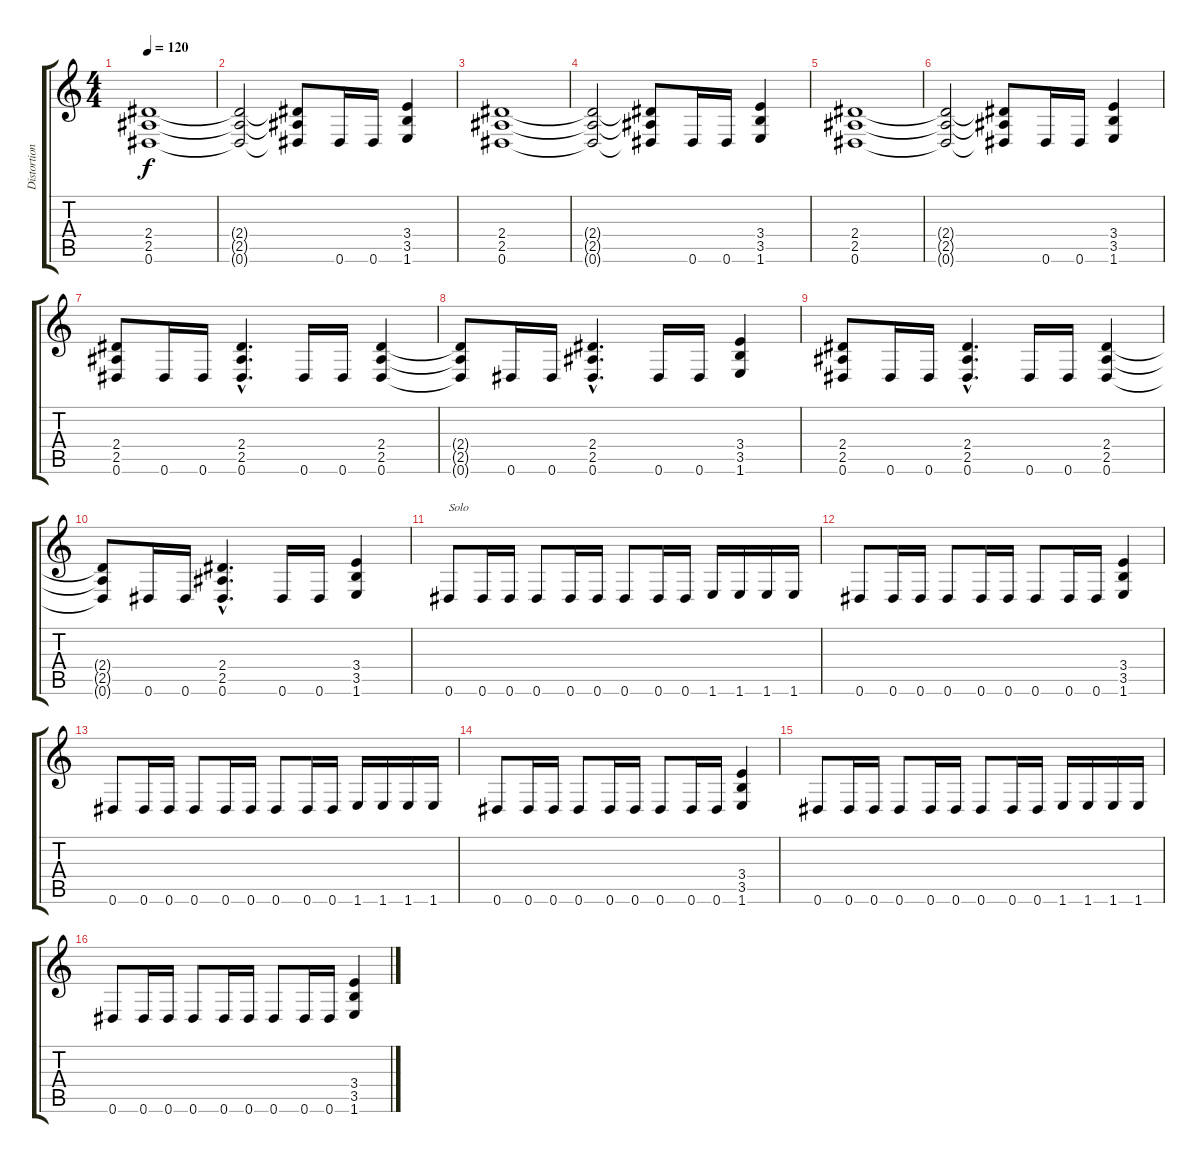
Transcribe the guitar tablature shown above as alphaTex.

\track ("Distortion Guitar II" "Distortion") {instrument distortionguitar}
\staff {score tabs}
\tuning (Eb4 Bb3 Gb3 Db3 Ab2 Eb2) {hide}
\ts (4 4)
\tempo 120
\clef g2
\ks c
(2.4 2.5 0.6).1{dy f} |
(2.4{t} 2.5{t} 0.6{t}).2 (2.4{t} 2.5{t} 0.6{t}).8 0.6.16 0.6.16 (3.4 3.5 1.6).4 |
(2.4 2.5 0.6).1 |
(2.4{t} 2.5{t} 0.6{t}).2 (2.4{t} 2.5{t} 0.6{t}).8 0.6.16 0.6.16 (3.4 3.5 1.6).4 |
(2.4 2.5 0.6).1 |
(2.4{t} 2.5{t} 0.6{t}).2 (2.4{t} 2.5{t} 0.6{t}).8 0.6.16 0.6.16 (3.4 3.5 1.6).4 |
(2.4 2.5 0.6).8 0.6.16 0.6.16 (2.4{hac} 2.5{hac} 0.6{hac}).4{d} 0.6.16 0.6.16 (2.4 2.5 0.6).4 |
(2.4{t} 2.5{t} 0.6{t}).8 0.6.16 0.6.16 (2.4{hac} 2.5{hac} 0.6{hac}).4{d} 0.6.16 0.6.16 (3.4 3.5 1.6).4 |
(2.4 2.5 0.6).8 0.6.16 0.6.16 (2.4{hac} 2.5{hac} 0.6{hac}).4{d} 0.6.16 0.6.16 (2.4 2.5 0.6).4 |
(2.4{t} 2.5{t} 0.6{t}).8 0.6.16 0.6.16 (2.4{hac} 2.5{hac} 0.6{hac}).4{d} 0.6.16 0.6.16 (3.4 3.5 1.6).4 |
0.6.8{txt "Solo"} 0.6.16 0.6.16 0.6.8 0.6.16 0.6.16 0.6.8 0.6.16 0.6.16 1.6.16 1.6.16 1.6.16 1.6.16 |
0.6.8 0.6.16 0.6.16 0.6.8 0.6.16 0.6.16 0.6.8 0.6.16 0.6.16 (3.4 3.5 1.6).4 |
0.6.8 0.6.16 0.6.16 0.6.8 0.6.16 0.6.16 0.6.8 0.6.16 0.6.16 1.6.16 1.6.16 1.6.16 1.6.16 |
0.6.8 0.6.16 0.6.16 0.6.8 0.6.16 0.6.16 0.6.8 0.6.16 0.6.16 (3.4 3.5 1.6).4 |
0.6.8 0.6.16 0.6.16 0.6.8 0.6.16 0.6.16 0.6.8 0.6.16 0.6.16 1.6.16 1.6.16 1.6.16 1.6.16 |
0.6.8 0.6.16 0.6.16 0.6.8 0.6.16 0.6.16 0.6.8 0.6.16 0.6.16 (3.4 3.5 1.6).4
